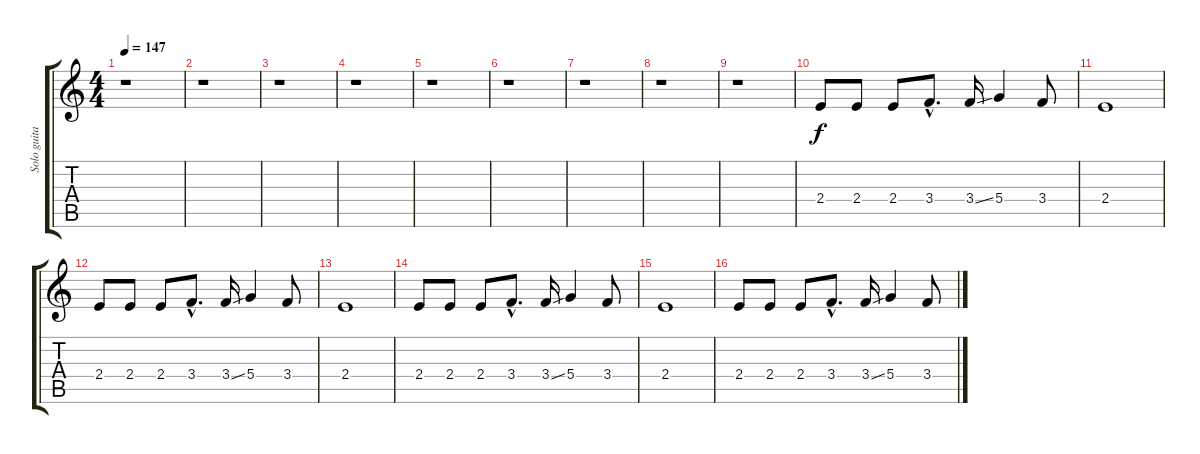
\track ("Solo guitar" "Solo guita") {instrument distortionguitar}
\staff {score tabs}
\tuning (E4 B3 G3 D3 A2 E2) {hide}
\ts (4 4)
\tempo 147
\clef g2
\ks c
r.1{dy f} |
r.1 |
r.1 |
r.1 |
r.1 |
r.1 |
r.1 |
r.1 |
r.1 |
2.4.8 2.4.8 2.4.8 3.4{hac}.8{d} 3.4{ss}.16 5.4.4 3.4.8 |
2.4.1 |
2.4.8 2.4.8 2.4.8 3.4{hac}.8{d} 3.4{ss}.16 5.4.4 3.4.8 |
2.4.1 |
2.4.8 2.4.8 2.4.8 3.4{hac}.8{d} 3.4{ss}.16 5.4.4 3.4.8 |
2.4.1 |
2.4.8 2.4.8 2.4.8 3.4{hac}.8{d} 3.4{ss}.16 5.4.4 3.4.8
